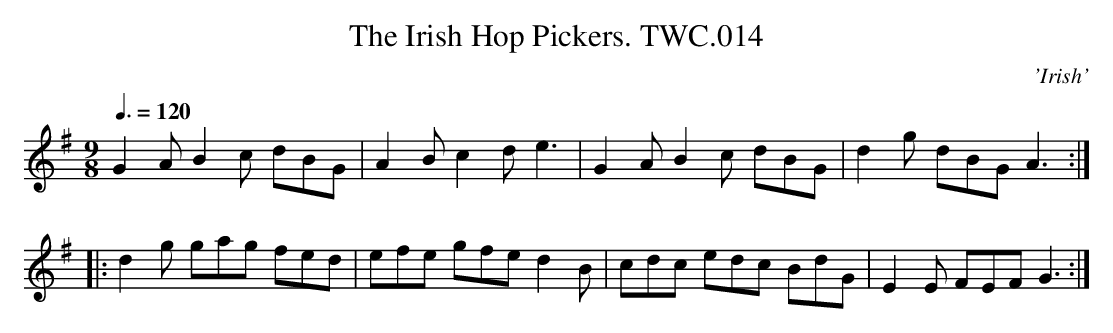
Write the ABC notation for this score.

X:1
T:Irish Hop Pickers. TWC.014, The
M:9/8
L:1/8
Q:3/8=120
C:'Irish'
K:G
G2A B2c dBG|A2B c2d e3|G2A B2c dBG|d2g dBG A3:|
|:d2g gag fed|efe gfe d2B|cdc edc BdG|E2E FEF G3:|
